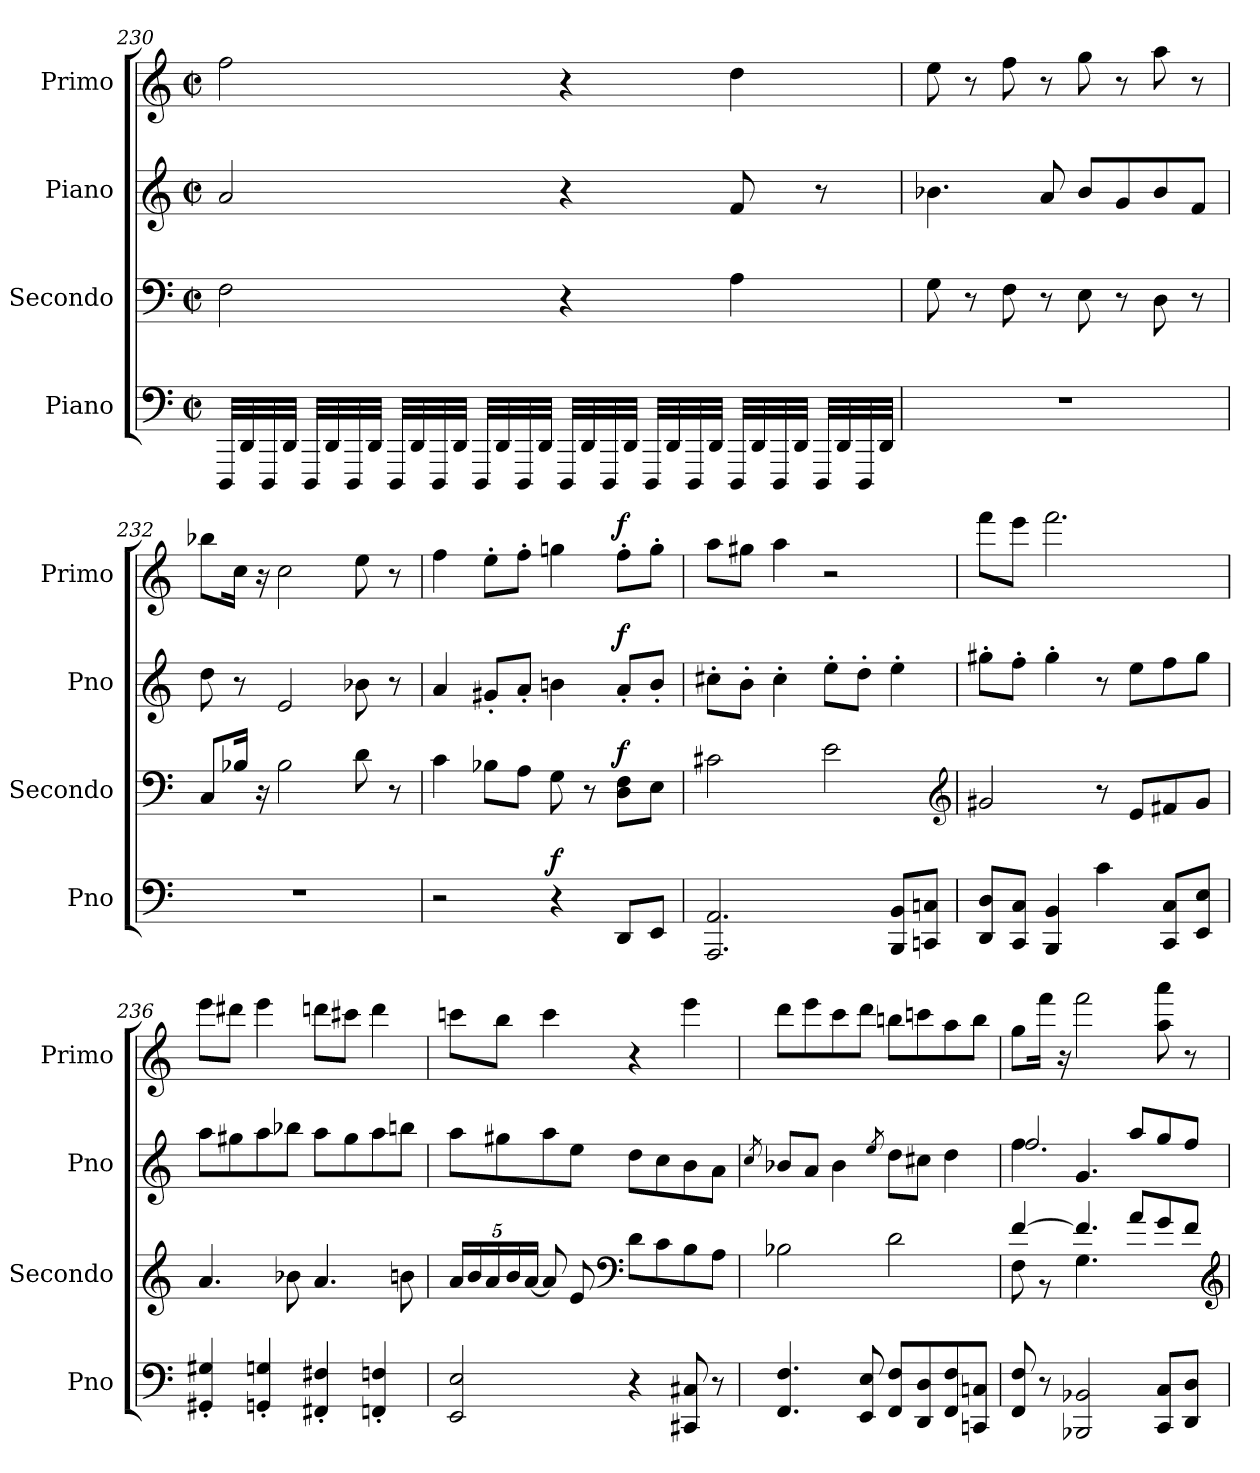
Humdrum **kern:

**kern	**dynam	**kern	**dynam	**kern	**dynam	**kern	**dynam
*part4	*part4	*part3	*part3	*part2	*part2	*part1	*part1
*staff4	*staff4	*staff3	*staff3	*staff2	*staff2	*staff1	*staff1
*I"Piano	*	*I"Secondo	*	*I"Piano	*	*I"Primo	*
*I'Pno	*	*I'Secondo	*	*I'Pno	*	*I'Primo	*
!!LO:LB:g=z
*clefF4	*	*clefF4	*	*clefG2	*	*clefG2	*
*k[]	*	*k[]	*	*k[]	*	*k[]	*
*C:	*	*C:	*	*C:	*	*C:	*
*M2/2	*	*M2/2	*	*M2/2	*	*M2/2	*
*met(c|)	*	*met(c|)	*	*met(c|)	*	*met(c|)	*
=230	=230	=230	=230	=230	=230	=230	=230
32DDD/LLL	.	2F\	.	2a/	.	2ff\	.
32DD/	.	.	.	.	.	.	.
32DDD/	.	.	.	.	.	.	.
32DD/JJJ	.	.	.	.	.	.	.
32DDD/LLL	.	.	.	.	.	.	.
32DD/	.	.	.	.	.	.	.
32DDD/	.	.	.	.	.	.	.
32DD/JJJ	.	.	.	.	.	.	.
32DDD/LLL	.	.	.	.	.	.	.
32DD/	.	.	.	.	.	.	.
32DDD/	.	.	.	.	.	.	.
32DD/JJJ	.	.	.	.	.	.	.
32DDD/LLL	.	.	.	.	.	.	.
32DD/	.	.	.	.	.	.	.
32DDD/	.	.	.	.	.	.	.
32DD/JJJ	.	.	.	.	.	.	.
32DDD/LLL	.	4r	.	4r	.	4r	.
32DD/	.	.	.	.	.	.	.
32DDD/	.	.	.	.	.	.	.
32DD/JJJ	.	.	.	.	.	.	.
32DDD/LLL	.	.	.	.	.	.	.
32DD/	.	.	.	.	.	.	.
32DDD/	.	.	.	.	.	.	.
32DD/JJJ	.	.	.	.	.	.	.
32DDD/LLL	.	4A\	.	8f/	.	4dd\	.
32DD/	.	.	.	.	.	.	.
32DDD/	.	.	.	.	.	.	.
32DD/JJJ	.	.	.	.	.	.	.
32DDD/LLL	.	.	.	8r	.	.	.
32DD/	.	.	.	.	.	.	.
32DDD/	.	.	.	.	.	.	.
32DD/JJJ	.	.	.	.	.	.	.
=231	=231	=231	=231	=231	=231	=231	=231
1r	.	8G\	.	4.b-X\	.	8ee\	.
.	.	8r	.	.	.	8r	.
.	.	8F\	.	.	.	8ff\	.
.	.	8r	.	8a/	.	8r	.
.	.	8E\	.	8b-/L	.	8gg\	.
.	.	8r	.	8g/	.	8r	.
.	.	8D\	.	8b-/	.	8aa\	.
.	.	8r	.	8f/J	.	8r	.
=232	=232	=232	=232	=232	=232	=232	=232
1r	.	8C/L	.	8dd\	.	8bb-X\L	.
.	.	16B-X/Jk	.	8r	.	16cc\Jk	.
.	.	16r	.	.	.	16r	.
.	.	2B-\	.	2e/	.	2cc\	.
.	.	8d\	.	8b-X\	.	8ee\	.
.	.	8r	.	8r	.	8r	.
!!LO:PB:g=z
=233	=233	=233	=233	=233	=233	=233	=233
2r	.	4c\	.	4a/	.	4ff\	.
.	.	8B-X\L	.	8g#X'/L	.	8ee'\L	.
.	.	8A\J	.	8a'/J	.	8ff'\J	.
!	!LO:DY:a	!	!	!	!	!	!
4r	f	8G\	.	4bn\	.	4ggn\	.
.	.	8r	.	.	.	.	.
!	!	!	!LO:DY:a	!	!LO:DY:a	!	!LO:DY:a
8DD/L	.	8D\ 8F\L	f	8a'/L	f	8ff'\L	f
8EE/J	.	8E\J	.	8b'/J	.	8gg'\J	.
!!LO:PB:g=z
=234	=234	=234	=234	=234	=234	=234	=234
2.AAA/ 2.AA/	.	2c#X\	.	8cc#X'\L	.	8aa\L	.
.	.	.	.	8b'\J	.	8gg#X\J	.
.	.	.	.	4cc#'\	.	4aa\	.
.	.	2e\	.	8ee'\L	.	2r	.
.	.	.	.	8dd'\J	.	.	.
8BBB/ 8BB/L	.	.	.	4ee'\	.	.	.
8CCn/ 8Cn/J	.	.	.	.	.	.	.
*	*	*clefG2	*	*	*	*	*
=235	=235	=235	=235	=235	=235	=235	=235
8DD/ 8D/L	.	2g#X/	.	8gg#X'\L	.	8fff\L	.
8CC/ 8C/J	.	.	.	8ff'\J	.	8eee\J	.
4BBB/ 4BB/	.	.	.	4gg#'\	.	2.fff\	.
4c\	.	8r	.	8r	.	.	.
.	.	8e/L	.	8ee\L	.	.	.
8CC/ 8C/L	.	8f#X/	.	8ff\	.	.	.
8EE/ 8E/J	.	8g#/J	.	8gg#\J	.	.	.
=236	=236	=236	=236	=236	=236	=236	=236
4GG#X/' 4G#X/'	.	4.a/	.	8aa\L	.	8eee\L	.
.	.	.	.	8gg#X\	.	8ddd#X\J	.
4GGn/' 4Gn/'	.	.	.	8aa\	.	4eee\	.
.	.	8b-X\	.	8bb-X\J	.	.	.
4FF#X/' 4F#X/'	.	4.a/	.	8aa\L	.	8dddn\L	.
.	.	.	.	8gg#\	.	8ccc#X\J	.
4FFn/' 4Fn/'	.	.	.	8aa\	.	4ddd\	.
.	.	8bn\	.	8bbn\J	.	.	.
=237	=237	=237	=237	=237	=237	=237	=237
*	*	*Xbrackettup	*	*	*	*	*
2EE/ 2E/	.	20a/LL	.	8aa\L	.	8cccn\L	.
.	.	20b/	.	.	.	.	.
.	.	20a/	.	.	.	.	.
.	.	.	.	8gg#X\	.	8bb\J	.
.	.	20b/	.	.	.	.	.
.	.	[20a/JJ	.	.	.	.	.
.	.	8a/]	.	8aa\	.	4ccc\	.
.	.	8e/	.	8ee\J	.	.	.
*	*	*clefF4	*	*	*	*	*
4r	.	8d\L	.	8dd\L	.	4r	.
.	.	8c\	.	8cc\	.	.	.
8CC#X/ 8C#X/	.	8B\	.	8b\	.	4eee\	.
8r	.	8A\J	.	8a\J	.	.	.
!!LO:PB:g=z
=238	=238	=238	=238	=238	=238	=238	=238
.	.	.	.	8qcc/	.	.	.
4.FF/ 4.F/	.	2B-X\	.	8b-X/L	.	8ddd\L	.
.	.	.	.	8a/J	.	8eee\	.
.	.	.	.	4b-\	.	8ccc\	.
8EE/ 8E/	.	.	.	.	.	8ddd\J	.
.	.	.	.	8qee/	.	.	.
8FF/ 8F/L	.	2d\	.	8dd\L	.	8bbn\L	.
8DD/ 8D/	.	.	.	8cc#X\J	.	8cccn\	.
8FF/ 8F/	.	.	.	4dd\	.	8aa\	.
8CCn/ 8Cn/J	.	.	.	.	.	8bb\J	.
=239	=239	=239	=239	=239	=239	=239	=239
*	*	*^	*	*^	*	*	*
8FF/ 8F/	.	[4f/	8F\	.	4ff\	2.ff/	.	8gg\L	.
8r	.	.	8r	.	.	.	.	16fff\Jk	.
.	.	.	.	.	.	.	.	16r	.
2BBB-X/ 2BB-X/	.	4.f/]	4.G\	.	4.g/	.	.	2fff\	.
.	.	8a/L	4.ryy	.	8aa/L	.	.	.	.
8CC/ 8C/L	.	8g/	.	.	8gg/	4ryy	.	8aa\ 8aaa\	.
8DD/ 8D/J	.	8f/J	.	.	8ff/J	.	.	8r	.
*	*	*v	*v	*	*	*	*	*	*
*	*	*	*	*v	*v	*	*	*
*	*	*clefG2	*	*	*	*	*
=	=	=	=	=	=	=	=
*-	*-	*-	*-	*-	*-	*-	*-
